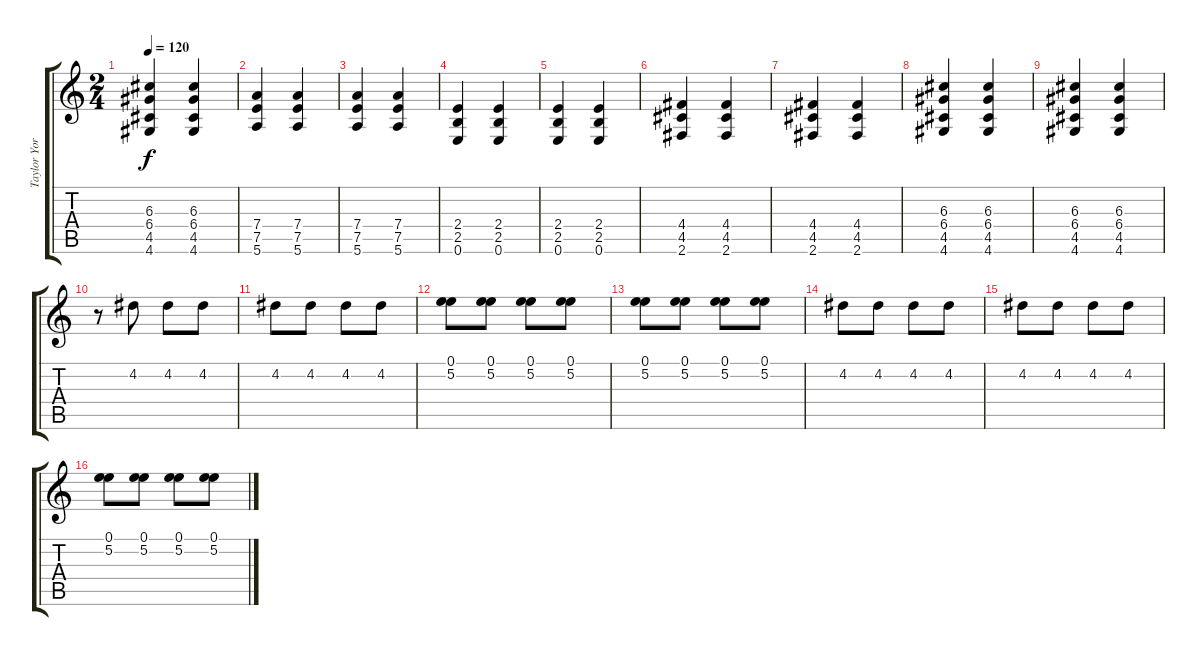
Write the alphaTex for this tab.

\track ("Taylor York" "Taylor Yor") {instrument electricguitarjazz}
\staff {score tabs}
\tuning (E4 B3 G3 D3 A2 E2) {hide}
\ts (2 4)
\tempo 120
\clef g2
\ks c
(6.3 6.4 4.5 4.6).4{dy f} (6.3 6.4 4.5 4.6).4 |
(7.4 7.5 5.6).4 (7.4 7.5 5.6).4 |
(7.4 7.5 5.6).4 (7.4 7.5 5.6).4 |
(2.4 2.5 0.6).4 (2.4 2.5 0.6).4 |
(2.4 2.5 0.6).4 (2.4 2.5 0.6).4 |
(4.4 4.5 2.6).4 (4.4 4.5 2.6).4 |
(4.4 4.5 2.6).4 (4.4 4.5 2.6).4 |
(6.3 6.4 4.5 4.6).4 (6.3 6.4 4.5 4.6).4 |
(6.3 6.4 4.5 4.6).4 (6.3 6.4 4.5 4.6).4 |
r.8 4.2.8 4.2.8 4.2.8 |
4.2.8 4.2.8 4.2.8 4.2.8 |
(0.1 5.2).8 (0.1 5.2).8 (0.1 5.2).8 (0.1 5.2).8 |
(0.1 5.2).8 (0.1 5.2).8 (0.1 5.2).8 (0.1 5.2).8 |
4.2.8 4.2.8 4.2.8 4.2.8 |
4.2.8 4.2.8 4.2.8 4.2.8 |
(0.1 5.2).8 (0.1 5.2).8 (0.1 5.2).8 (0.1 5.2).8
